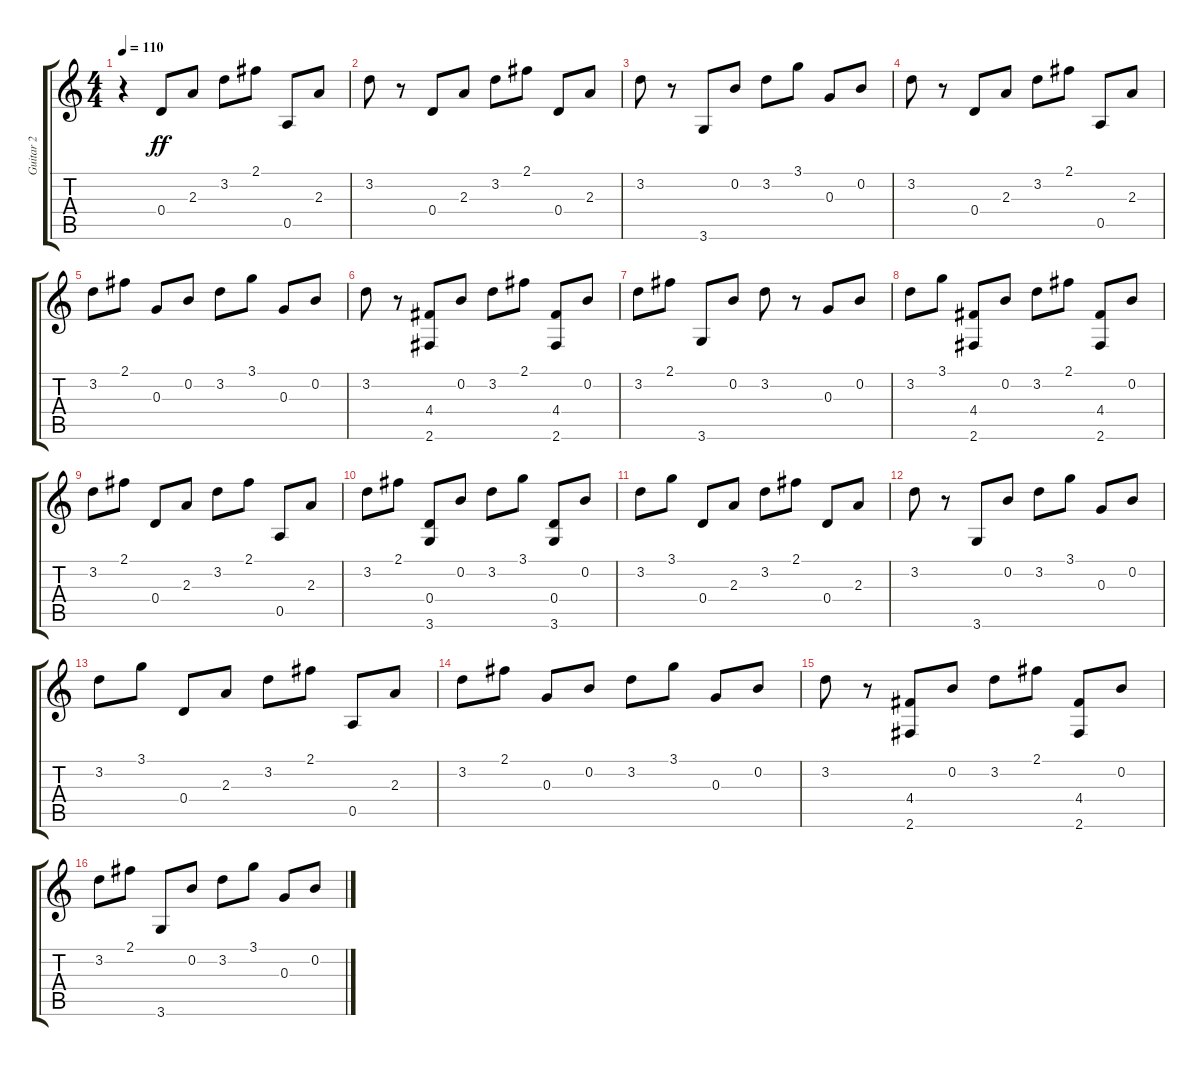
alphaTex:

\track ("Guitar 2" "Guitar 2") {instrument acousticguitarnylon}
\staff {score tabs}
\tuning (E4 B3 G3 D3 A2 E2) {hide}
\ts (4 4)
\tempo 110
\clef g2
\ks c
r.4{dy ff instrument acousticguitarnylon} 0.4.8 2.3.8 3.2.8 2.1.8 0.5.8 2.3.8 |
3.2.8 r.8 0.4.8 2.3.8 3.2.8 2.1.8 0.4.8 2.3.8 |
3.2.8 r.8 3.6.8 0.2.8 3.2.8 3.1.8 0.3.8 0.2.8 |
3.2.8 r.8 0.4.8 2.3.8 3.2.8 2.1.8 0.5.8 2.3.8 |
3.2.8 2.1.8 0.3.8 0.2.8 3.2.8 3.1.8 0.3.8 0.2.8 |
3.2.8 r.8 (4.4 2.6).8 0.2.8 3.2.8 2.1.8 (4.4 2.6).8 0.2.8 |
3.2.8 2.1.8 3.6.8 0.2.8 3.2.8 r.8 0.3.8 0.2.8 |
3.2.8 3.1.8 (4.4 2.6).8 0.2.8 3.2.8 2.1.8 (4.4 2.6).8 0.2.8 |
3.2.8 2.1.8 0.4.8 2.3.8 3.2.8 2.1.8 0.5.8 2.3.8 |
3.2.8 2.1.8 (0.4 3.6).8 0.2.8 3.2.8 3.1.8 (0.4 3.6).8 0.2.8 |
3.2.8 3.1.8 0.4.8 2.3.8 3.2.8 2.1.8 0.4.8 2.3.8 |
3.2.8 r.8 3.6.8 0.2.8 3.2.8 3.1.8 0.3.8 0.2.8 |
3.2.8 3.1.8 0.4.8 2.3.8 3.2.8 2.1.8 0.5.8 2.3.8 |
3.2.8 2.1.8 0.3.8 0.2.8 3.2.8 3.1.8 0.3.8 0.2.8 |
3.2.8 r.8 (4.4 2.6).8 0.2.8 3.2.8 2.1.8 (4.4 2.6).8 0.2.8 |
3.2.8 2.1.8 3.6.8 0.2.8 3.2.8 3.1.8 0.3.8 0.2.8
